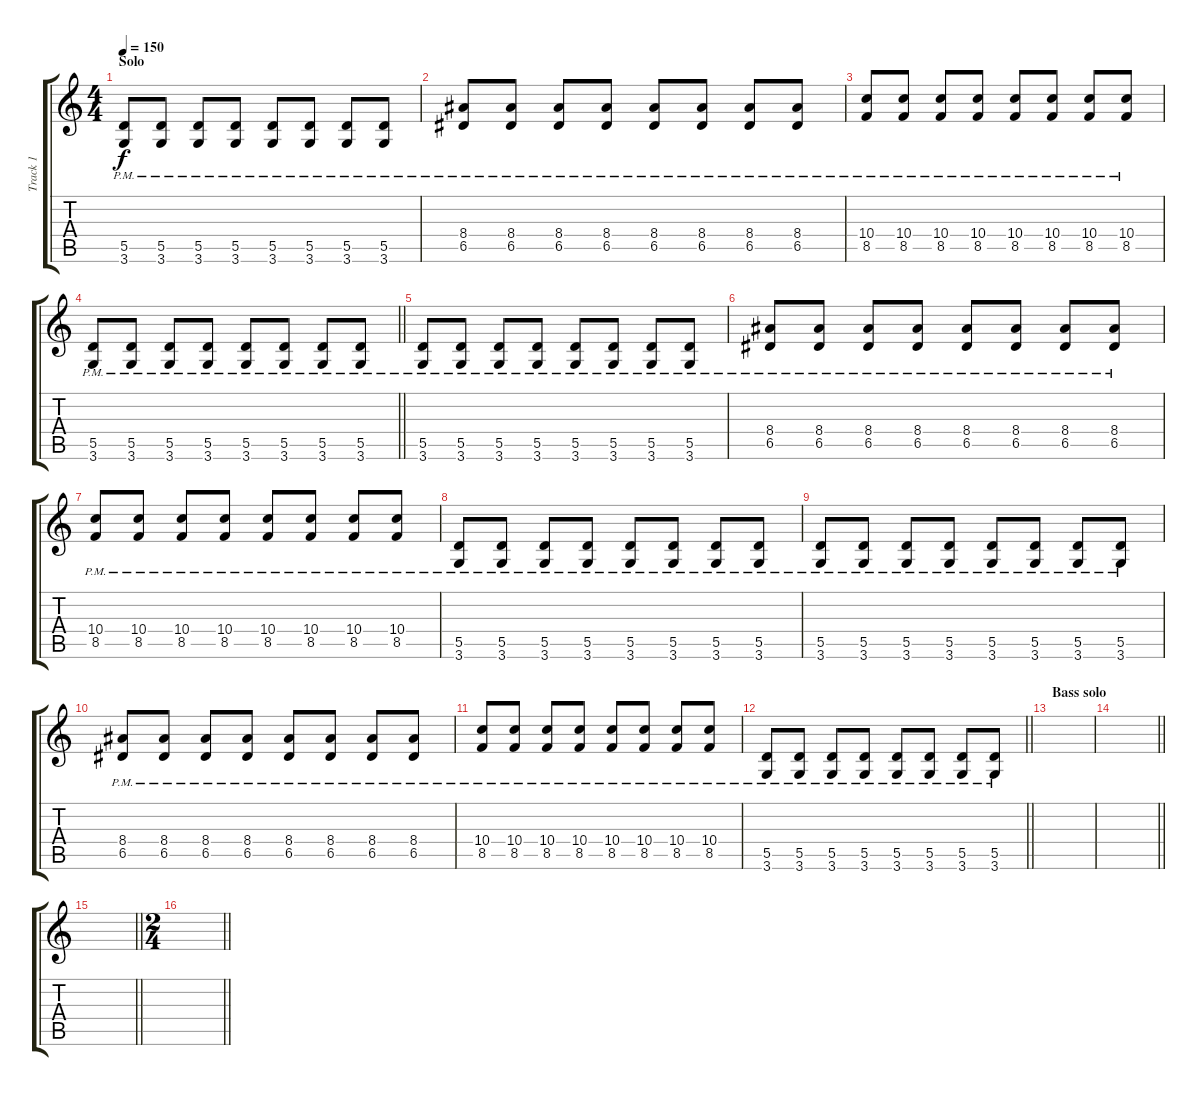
\track ("Track 1" "Track 1") {instrument distortionguitar}
\staff {score tabs}
\tuning (E4 B3 G3 D3 A2 E2) {hide}
\ts (4 4)
\section ("" "Solo")
\tempo 150
\clef g2
\ks c
(5.5{pm} 3.6{pm}).8{dy f} (5.5{pm} 3.6{pm}).8 (5.5{pm} 3.6{pm}).8 (5.5{pm} 3.6{pm}).8 (5.5{pm} 3.6{pm}).8 (5.5{pm} 3.6{pm}).8 (5.5{pm} 3.6{pm}).8 (5.5{pm} 3.6{pm}).8 |
(8.4{pm} 6.5{pm}).8 (8.4{pm} 6.5{pm}).8 (8.4{pm} 6.5{pm}).8 (8.4{pm} 6.5{pm}).8 (8.4{pm} 6.5{pm}).8 (8.4{pm} 6.5{pm}).8 (8.4{pm} 6.5{pm}).8 (8.4{pm} 6.5{pm}).8 |
(10.4{pm} 8.5{pm}).8 (10.4{pm} 8.5{pm}).8 (10.4{pm} 8.5{pm}).8 (10.4{pm} 8.5{pm}).8 (10.4{pm} 8.5{pm}).8 (10.4{pm} 8.5{pm}).8 (10.4{pm} 8.5{pm}).8 (10.4{pm} 8.5{pm}).8 |
\barLineRight lightlight
(5.5{pm} 3.6{pm}).8 (5.5{pm} 3.6{pm}).8 (5.5{pm} 3.6{pm}).8 (5.5{pm} 3.6{pm}).8 (5.5{pm} 3.6{pm}).8 (5.5{pm} 3.6{pm}).8 (5.5{pm} 3.6{pm}).8 (5.5{pm} 3.6{pm}).8 |
(5.5{pm} 3.6{pm}).8 (5.5{pm} 3.6{pm}).8 (5.5{pm} 3.6{pm}).8 (5.5{pm} 3.6{pm}).8 (5.5{pm} 3.6{pm}).8 (5.5{pm} 3.6{pm}).8 (5.5{pm} 3.6{pm}).8 (5.5{pm} 3.6{pm}).8 |
(8.4{pm} 6.5{pm}).8 (8.4{pm} 6.5{pm}).8 (8.4{pm} 6.5{pm}).8 (8.4{pm} 6.5{pm}).8 (8.4{pm} 6.5{pm}).8 (8.4{pm} 6.5{pm}).8 (8.4{pm} 6.5{pm}).8 (8.4{pm} 6.5{pm}).8 |
(10.4{pm} 8.5{pm}).8 (10.4{pm} 8.5{pm}).8 (10.4{pm} 8.5{pm}).8 (10.4{pm} 8.5{pm}).8 (10.4{pm} 8.5{pm}).8 (10.4{pm} 8.5{pm}).8 (10.4{pm} 8.5{pm}).8 (10.4{pm} 8.5{pm}).8 |
(5.5{pm} 3.6{pm}).8 (5.5{pm} 3.6{pm}).8 (5.5{pm} 3.6{pm}).8 (5.5{pm} 3.6{pm}).8 (5.5{pm} 3.6{pm}).8 (5.5{pm} 3.6{pm}).8 (5.5{pm} 3.6{pm}).8 (5.5{pm} 3.6{pm}).8 |
(5.5{pm} 3.6{pm}).8 (5.5{pm} 3.6{pm}).8 (5.5{pm} 3.6{pm}).8 (5.5{pm} 3.6{pm}).8 (5.5{pm} 3.6{pm}).8 (5.5{pm} 3.6{pm}).8 (5.5{pm} 3.6{pm}).8 (5.5{pm} 3.6{pm}).8 |
(8.4{pm} 6.5{pm}).8 (8.4{pm} 6.5{pm}).8 (8.4{pm} 6.5{pm}).8 (8.4{pm} 6.5{pm}).8 (8.4{pm} 6.5{pm}).8 (8.4{pm} 6.5{pm}).8 (8.4{pm} 6.5{pm}).8 (8.4{pm} 6.5{pm}).8 |
(10.4{pm} 8.5{pm}).8 (10.4{pm} 8.5{pm}).8 (10.4{pm} 8.5{pm}).8 (10.4{pm} 8.5{pm}).8 (10.4{pm} 8.5{pm}).8 (10.4{pm} 8.5{pm}).8 (10.4{pm} 8.5{pm}).8 (10.4{pm} 8.5{pm}).8 |
\barLineRight lightlight
(5.5{pm} 3.6{pm}).8 (5.5{pm} 3.6{pm}).8 (5.5{pm} 3.6{pm}).8 (5.5{pm} 3.6{pm}).8 (5.5{pm} 3.6{pm}).8 (5.5{pm} 3.6{pm}).8 (5.5{pm} 3.6{pm}).8 (5.5{pm} 3.6{pm}).8 |
\section ("" "Bass solo")
|
\barLineRight lightlight
|
\barLineRight lightlight
|
\ts (2 4)
\barLineRight lightlight
